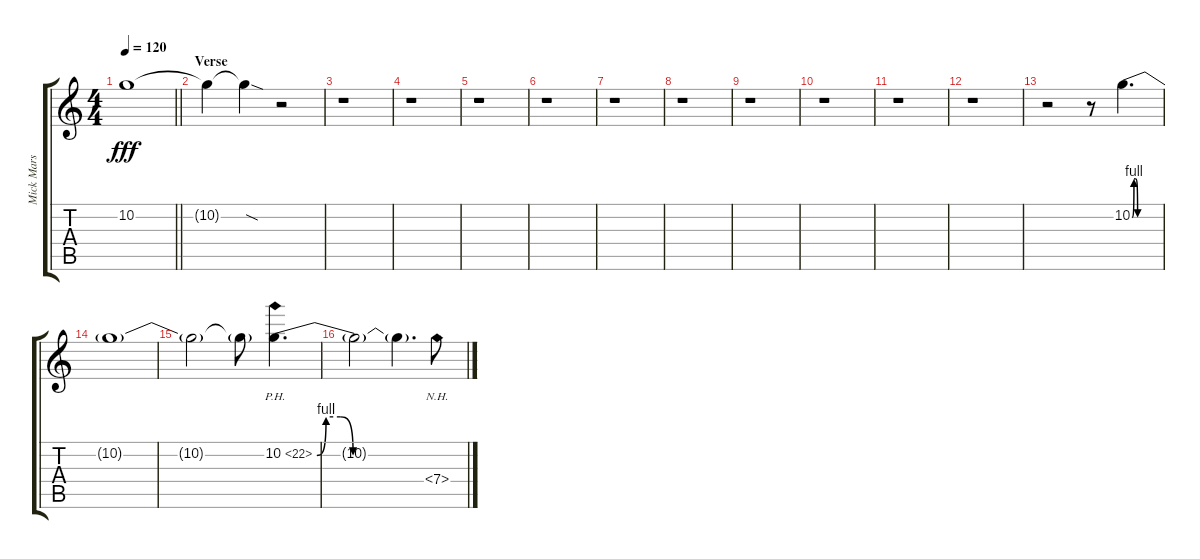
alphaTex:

\track ("Mick Mars - Lead Guitar - Guitar I" "Mick Mars ") {instrument distortionguitar}
\staff {score tabs}
\tuning (D4 A3 F3 C3 G2 D2) {hide}
\ts (4 4)
\tempo 120
\clef g2
\barLineRight lightlight
\ks c
10.2{t}.1{dy fff} |
\section ("" "Verse")
10.2{t}.4{volume 0} 10.2{sod t}.4 r.2 |
r.1 |
r.1{volume 16} |
r.1 |
r.1 |
r.1 |
r.1 |
r.1 |
r.1 |
r.1 |
r.1 |
r.2 r.8 10.2{be (custom 0 0 4 4 8 4 12 0 60 0)}.4{d} |
10.2{t}.1{volume 3} |
10.2{t}.2{volume 16} 10.2{t}.8 10.2{be (custom 0 0 5 4 13 4 20 0 60 0) ph 12}.4{d} |
10.2{t}.2 10.2{t}.4{d} 7.4{nh}.8
